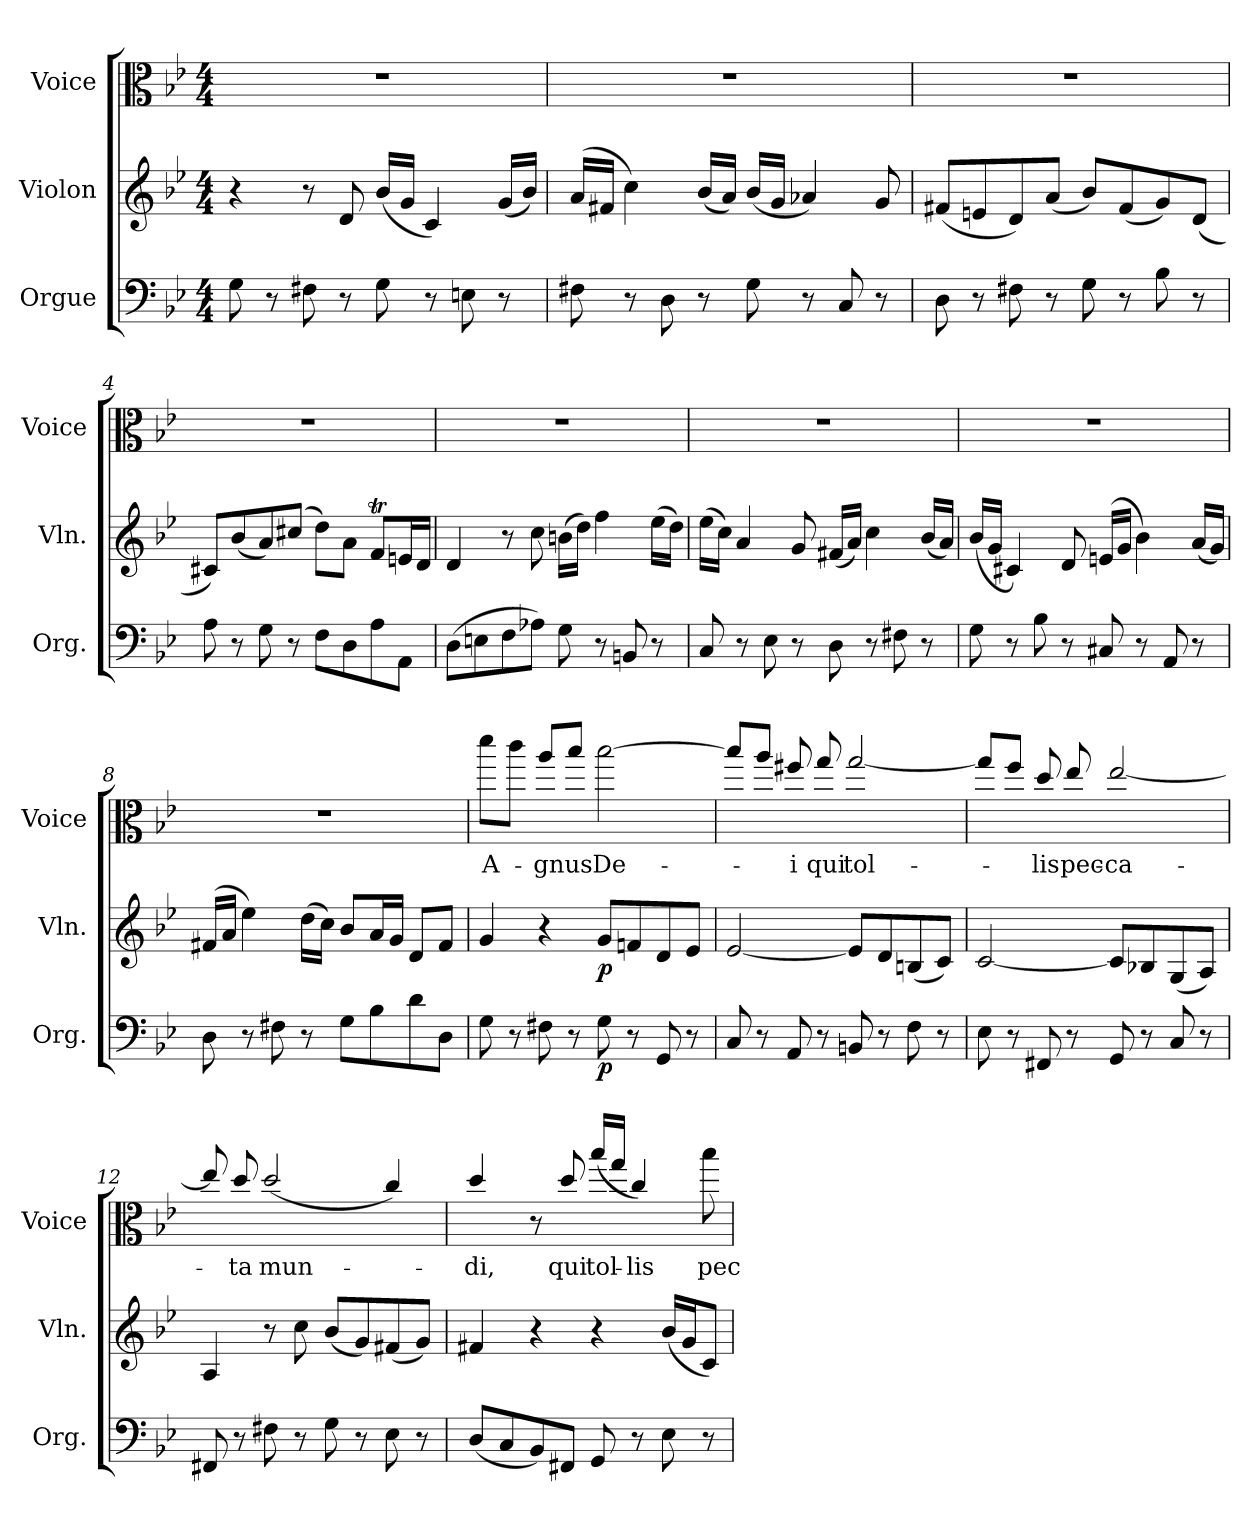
**kern	**dynam	**kern	**dynam	**kern	**text
*part3	*part3	*part2	*part2	*part1	*part1
*staff3	*staff3	*staff2	*staff2	*staff1	*staff1
*I"Orgue	*	*I"Violon	*	*I"Voice	*
*I'Org.	*	*I'Vln.	*	*I'Voice	*
*clefF4	*	*clefG2	*	*clefC3	*
*k[b-e-]	*	*k[b-e-]	*	*k[b-e-]	*
*M4/4	*	*M4/4	*	*M4/4	*
*MM60	*	*MM60	*	*MM60	*
=1	=1	=1	=1	=1	=1
8G\	.	4r	.	1r	.
8r	.	.	.	.	.
8F#X\	.	8r	.	.	.
8r	.	8d/	.	.	.
8G\	.	(16b-/LL	.	.	.
.	.	16g/JJ	.	.	.
8r	.	4c/)	.	.	.
8En\	.	.	.	.	.
8r	.	(16g/LL	.	.	.
.	.	16b-/JJ)	.	.	.
=2	=2	=2	=2	=2	=2
8F#X\	.	(16a/LL	.	1r	.
.	.	16f#X/JJ	.	.	.
8r	.	4cc\)	.	.	.
8D\	.	.	.	.	.
8r	.	(16b-/LL	.	.	.
.	.	16a/JJ)	.	.	.
8G\	.	(16b-/LL	.	.	.
.	.	16g/JJ	.	.	.
8r	.	4a-X/)	.	.	.
8C/	.	.	.	.	.
8r	.	8g/	.	.	.
=3	=3	=3	=3	=3	=3
8D\	.	(8f#X/L	.	1r	.
8r	.	8en/	.	.	.
8F#X\	.	8d/)	.	.	.
8r	.	(8a/J	.	.	.
8G\	.	8b-/L)	.	.	.
8r	.	(8f#/	.	.	.
8B-\	.	8g/)	.	.	.
8r	.	(8d/J	.	.	.
!!LO:LB:g=z
=4	=4	=4	=4	=4	=4
8A\	.	8c#X/L)	.	1r	.
8r	.	(8b-/	.	.	.
8G\	.	8a/)	.	.	.
8r	.	(8cc#X/J	.	.	.
8F\L	.	8dd\L)	.	.	.
8D\	.	8a\J	.	.	.
8A\	.	8fT/L	.	.	.
8AA\J	.	16en/L	.	.	.
.	.	16d/JJ	.	.	.
=5	=5	=5	=5	=5	=5
(8D\L	.	4d/	.	1r	.
8En\	.	.	.	.	.
8F\	.	8r	.	.	.
8A-X\J)	.	8cc\	.	.	.
8G\	.	(16bn\LL	.	.	.
.	.	16dd\JJ)	.	.	.
8r	.	4ff\	.	.	.
8BBn/	.	.	.	.	.
8r	.	(16ee-\LL	.	.	.
.	.	16dd\JJ)	.	.	.
=6	=6	=6	=6	=6	=6
8C/	.	(16ee-\LL	.	1r	.
.	.	16cc\JJ)	.	.	.
8r	.	4a/	.	.	.
8E-\	.	.	.	.	.
8r	.	8g/	.	.	.
8D\	.	(16f#X/LL	.	.	.
.	.	16a/JJ)	.	.	.
8r	.	4cc\	.	.	.
8F#X\	.	.	.	.	.
8r	.	(16b-/LL	.	.	.
.	.	16a/JJ)	.	.	.
!!LO:LB:g=z
=7	=7	=7	=7	=7	=7
8G\	.	(16b-/LL	.	1r	.
.	.	16g/JJ	.	.	.
8r	.	4c#X/)	.	.	.
8B-\	.	.	.	.	.
8r	.	8d/	.	.	.
8C#X/	.	(16en/LL	.	.	.
.	.	16g/JJ	.	.	.
8r	.	4b-\)	.	.	.
8AA/	.	.	.	.	.
8r	.	(16a/LL	.	.	.
.	.	16g/JJ)	.	.	.
=8	=8	=8	=8	=8	=8
8D\	.	(16f#X/LL	.	1r	.
.	.	16a/JJ	.	.	.
8r	.	4ee-\)	.	.	.
8F#X\	.	.	.	.	.
8r	.	(16dd\LL	.	.	.
.	.	16cc\JJ)	.	.	.
8G\L	.	8b-/L	.	.	.
8B-\	.	16a/L	.	.	.
.	.	16g/JJ	.	.	.
8d\	.	8d/L	.	.	.
8D\J	.	8f#/J	.	.	.
!!LO:LB:g=z
=9	=9	=9	=9	=9	=9
8G\	.	4g/	.	8ddd\L	A-
8r	.	.	.	8ccc\J	.
8F#X\	.	4r	.	8aa/L	-gnus
8r	.	.	.	8bb-/J	.
!	!LO:DY:b	!	!LO:DY:b	!	!
8G\	p	8g/L	p	[2bb-\	De-
8r	.	8fn/	.	.	.
8GG/	.	8d/	.	.	.
8r	.	8e-/J	.	.	.
=10	=10	=10	=10	=10	=10
8C/	.	[2e-/	.	8bb-/L]	.
8r	.	.	.	8aa/J	.
8AA/	.	.	.	8ff#X/	-i
8r	.	.	.	8gg/	qui
8BBn/	.	8e-/L]	.	[2gg/	tol-
8r	.	8d/	.	.	.
8F\	.	(8Bn/	.	.	.
8r	.	8c/J)	.	.	.
=11	=11	=11	=11	=11	=11
8E-\	.	[2c/	.	8gg/L]	.
8r	.	.	.	8ff/J	.
8FF#X/	.	.	.	8dd/	-lis
8r	.	.	.	8ee-/	pec-
8GG/	.	8c/L]	.	[2ee-/	-ca-
8r	.	8B-X/	.	.	.
8C/	.	(8G/	.	.	.
8r	.	8A/J)	.	.	.
!!LO:PB:g=z
=12	=12	=12	=12	=12	=12
8FF#X/	.	4A/	.	8ee-/]	.
8r	.	.	.	8dd/	-ta
8F#X\	.	8r	.	(2dd/	mun-
8r	.	8cc\	.	.	.
8G\	.	(8b-/L	.	.	.
8r	.	8g/)	.	.	.
8E-\	.	(8f#X/	.	4cc/)	.
8r	.	8g/J)	.	.	.
=13	=13	=13	=13	=13	=13
(8D/L	.	4f#X/	.	4dd/	-di,
8C/	.	.	.	.	.
8BB-/)	.	4r	.	8r	.
8FF#X/J	.	.	.	8dd/	qui
8GG/	.	4r	.	(16bb-/LL	tol-
.	.	.	.	16gg/JJ	.
8r	.	.	.	4cc/)	-lis
8E-\	.	(16b-/LL	.	.	.
.	.	16g/J	.	.	.
8r	.	8c/J)	.	8bb-\	pec-
=	=	=	=	=	=
*-	*-	*-	*-	*-	*-
